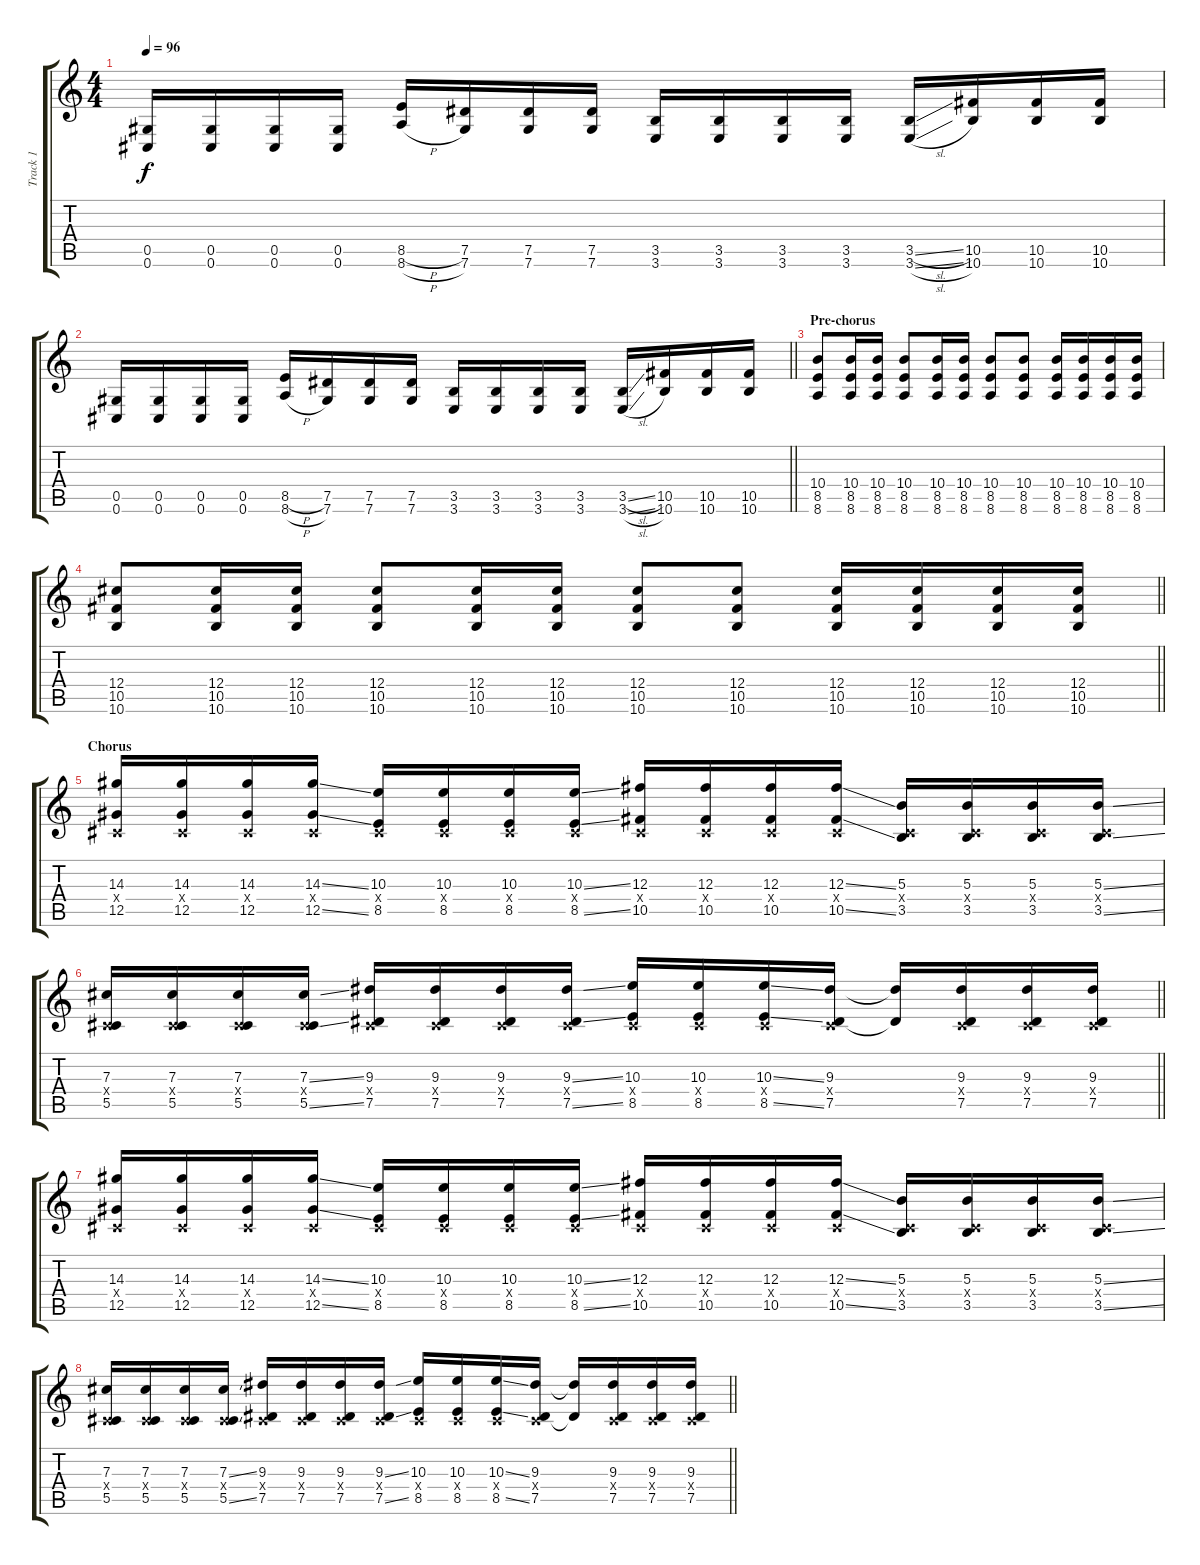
\track ("Track 1" "Track 1") {instrument distortionguitar}
\staff {score tabs}
\tuning (Eb4 Bb3 Gb3 Db3 Ab2 Db2) {hide}
\ts (4 4)
\tempo 96
\clef g2
\ks c
(0.5 0.6).16{dy f} (0.5 0.6).16 (0.5 0.6).16 (0.5 0.6).16 (8.5{h} 8.6{h}).16 (7.5 7.6).16 (7.5 7.6).16 (7.5 7.6).16 (3.5 3.6).16 (3.5 3.6).16 (3.5 3.6).16 (3.5 3.6).16 (3.5{sl} 3.6{sl}).16 (10.5 10.6).16 (10.5 10.6).16 (10.5 10.6).16 |
\barLineRight lightlight
(0.5 0.6).16 (0.5 0.6).16 (0.5 0.6).16 (0.5 0.6).16 (8.5{h} 8.6{h}).16 (7.5 7.6).16 (7.5 7.6).16 (7.5 7.6).16 (3.5 3.6).16 (3.5 3.6).16 (3.5 3.6).16 (3.5 3.6).16 (3.5{sl} 3.6{sl}).16 (10.5 10.6).16 (10.5 10.6).16 (10.5 10.6).16 |
\section ("" "Pre-chorus")
(10.4 8.5 8.6).8 (10.4 8.5 8.6).16 (10.4 8.5 8.6).16 (10.4 8.5 8.6).8 (10.4 8.5 8.6).16 (10.4 8.5 8.6).16 (10.4 8.5 8.6).8 (10.4 8.5 8.6).8 (10.4 8.5 8.6).16 (10.4 8.5 8.6).16 (10.4 8.5 8.6).16 (10.4 8.5 8.6).16 |
\barLineRight lightlight
(12.4 10.5 10.6).8 (12.4 10.5 10.6).16 (12.4 10.5 10.6).16 (12.4 10.5 10.6).8 (12.4 10.5 10.6).16 (12.4 10.5 10.6).16 (12.4 10.5 10.6).8 (12.4 10.5 10.6).8 (12.4 10.5 10.6).16 (12.4 10.5 10.6).16 (12.4 10.5 10.6).16 (12.4 10.5 10.6).16 |
\section ("" "Chorus")
(14.3 0.4{x} 12.5).16 (14.3 0.4{x} 12.5).16 (14.3 0.4{x} 12.5).16 (14.3{ss} 0.4{x} 12.5{ss}).16 (10.3 0.4{x} 8.5).16 (10.3 0.4{x} 8.5).16 (10.3 0.4{x} 8.5).16 (10.3{ss} 0.4{x} 8.5{ss}).16 (12.3 0.4{x} 10.5).16 (12.3 0.4{x} 10.5).16 (12.3 0.4{x} 10.5).16 (12.3{ss} 0.4{x} 10.5{ss}).16 (5.3 0.4{x} 3.5).16 (5.3 0.4{x} 3.5).16 (5.3 0.4{x} 3.5).16 (5.3{ss} 0.4{x} 3.5{ss}).16 |
\barLineRight lightlight
(7.3 0.4{x} 5.5).16 (7.3 0.4{x} 5.5).16 (7.3 0.4{x} 5.5).16 (7.3{ss} 0.4{x} 5.5{ss}).16 (9.3 0.4{x} 7.5).16 (9.3 0.4{x} 7.5).16 (9.3 0.4{x} 7.5).16 (9.3{ss} 0.4{x} 7.5{ss}).16 (10.3 0.4{x} 8.5).16 (10.3 0.4{x} 8.5).16 (10.3{ss} 0.4{x} 8.5{ss}).16 (9.3 0.4{x} 7.5).16 (9.3{t} 7.5{t}).16 (9.3 0.4{x} 7.5).16 (9.3 0.4{x} 7.5).16 (9.3 0.4{x} 7.5).16 |
(14.3 0.4{x} 12.5).16 (14.3 0.4{x} 12.5).16 (14.3 0.4{x} 12.5).16 (14.3{ss} 0.4{x} 12.5{ss}).16 (10.3 0.4{x} 8.5).16 (10.3 0.4{x} 8.5).16 (10.3 0.4{x} 8.5).16 (10.3{ss} 0.4{x} 8.5{ss}).16 (12.3 0.4{x} 10.5).16 (12.3 0.4{x} 10.5).16 (12.3 0.4{x} 10.5).16 (12.3{ss} 0.4{x} 10.5{ss}).16 (5.3 0.4{x} 3.5).16 (5.3 0.4{x} 3.5).16 (5.3 0.4{x} 3.5).16 (5.3{ss} 0.4{x} 3.5{ss}).16 |
\barLineRight lightlight
(7.3 0.4{x} 5.5).16 (7.3 0.4{x} 5.5).16 (7.3 0.4{x} 5.5).16 (7.3{ss} 0.4{x} 5.5{ss}).16 (9.3 0.4{x} 7.5).16 (9.3 0.4{x} 7.5).16 (9.3 0.4{x} 7.5).16 (9.3{ss} 0.4{x} 7.5{ss}).16 (10.3 0.4{x} 8.5).16 (10.3 0.4{x} 8.5).16 (10.3{ss} 0.4{x} 8.5{ss}).16 (9.3 0.4{x} 7.5).16 (9.3{t} 7.5{t}).16 (9.3 0.4{x} 7.5).16 (9.3 0.4{x} 7.5).16 (9.3 0.4{x} 7.5).16
